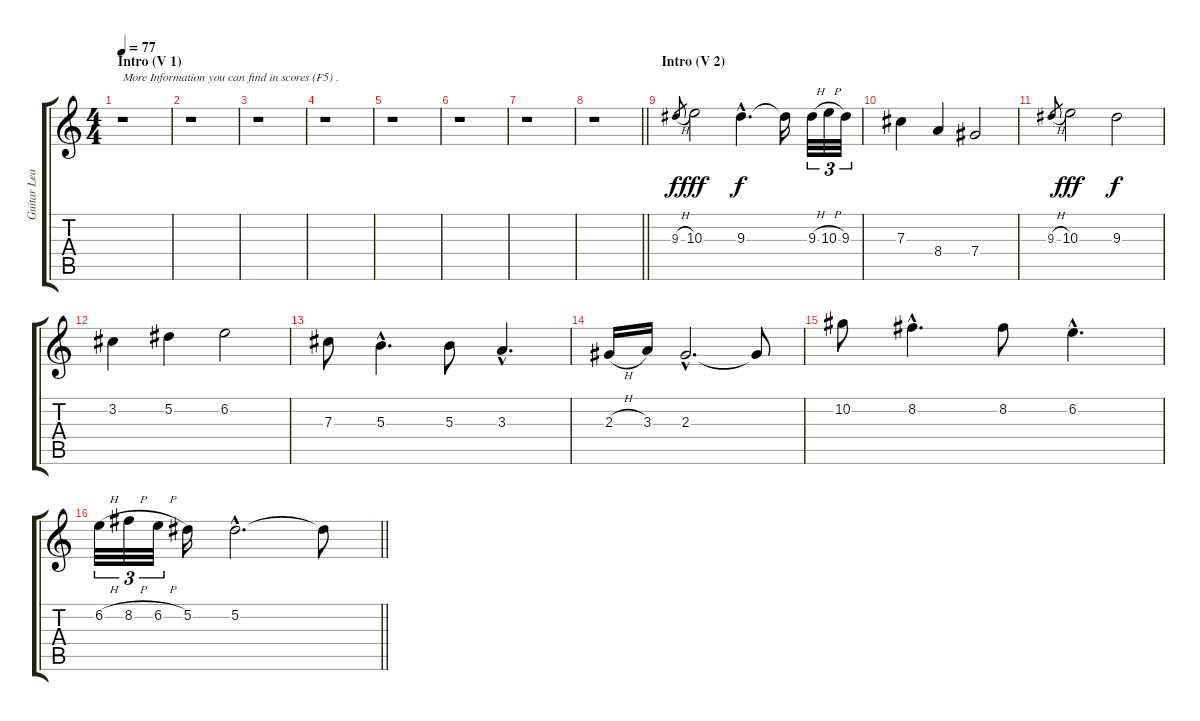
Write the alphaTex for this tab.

\track ("Guitar Lead 1" "Guitar Lea") {instrument overdrivenguitar}
\staff {score tabs}
\tuning (Eb4 Bb3 Gb3 Db3 Ab2 Eb2) {hide}
\ts (4 4)
\section ("" "Intro (V 1)")
\tempo 77
\clef g2
\ks c
r.1{txt "More Information you can find in scores (F5) ." dy f instrument overdrivenguitar} |
r.1 |
r.1 |
r.1 |
r.1 |
r.1 |
r.1 |
\barLineRight lightlight
r.1 |
\section ("" "Intro (V 2)")
9.3{h}.8{gr} 10.3.2{dy fff} 9.3{hac}.4{d dy f} 9.3{t}.16 9.3{h}.32{tu (3 2)} 10.3{h}.32{tu (3 2)} 9.3.32{tu (3 2)} |
7.3.4 8.4.4 7.4.2 |
9.3{h}.8{gr} 10.3.2{dy fff} 9.3.2{dy f} |
3.2.4 5.2.4 6.2.2 |
7.3.8 5.3{hac}.4{d} 5.3.8 3.3{hac}.4{d} |
2.3{h}.16 3.3.16 2.3{hac}.2{d} 2.3{t}.8 |
10.2.8 8.2{hac}.4{d} 8.2.8 6.2{hac}.4{d} |
\barLineRight lightlight
6.2{h}.32{tu (3 2)} 8.2{h}.32{tu (3 2)} 6.2{h}.32{tu (3 2)} 5.2.16 5.2{hac}.2{d} 5.2{t}.8
